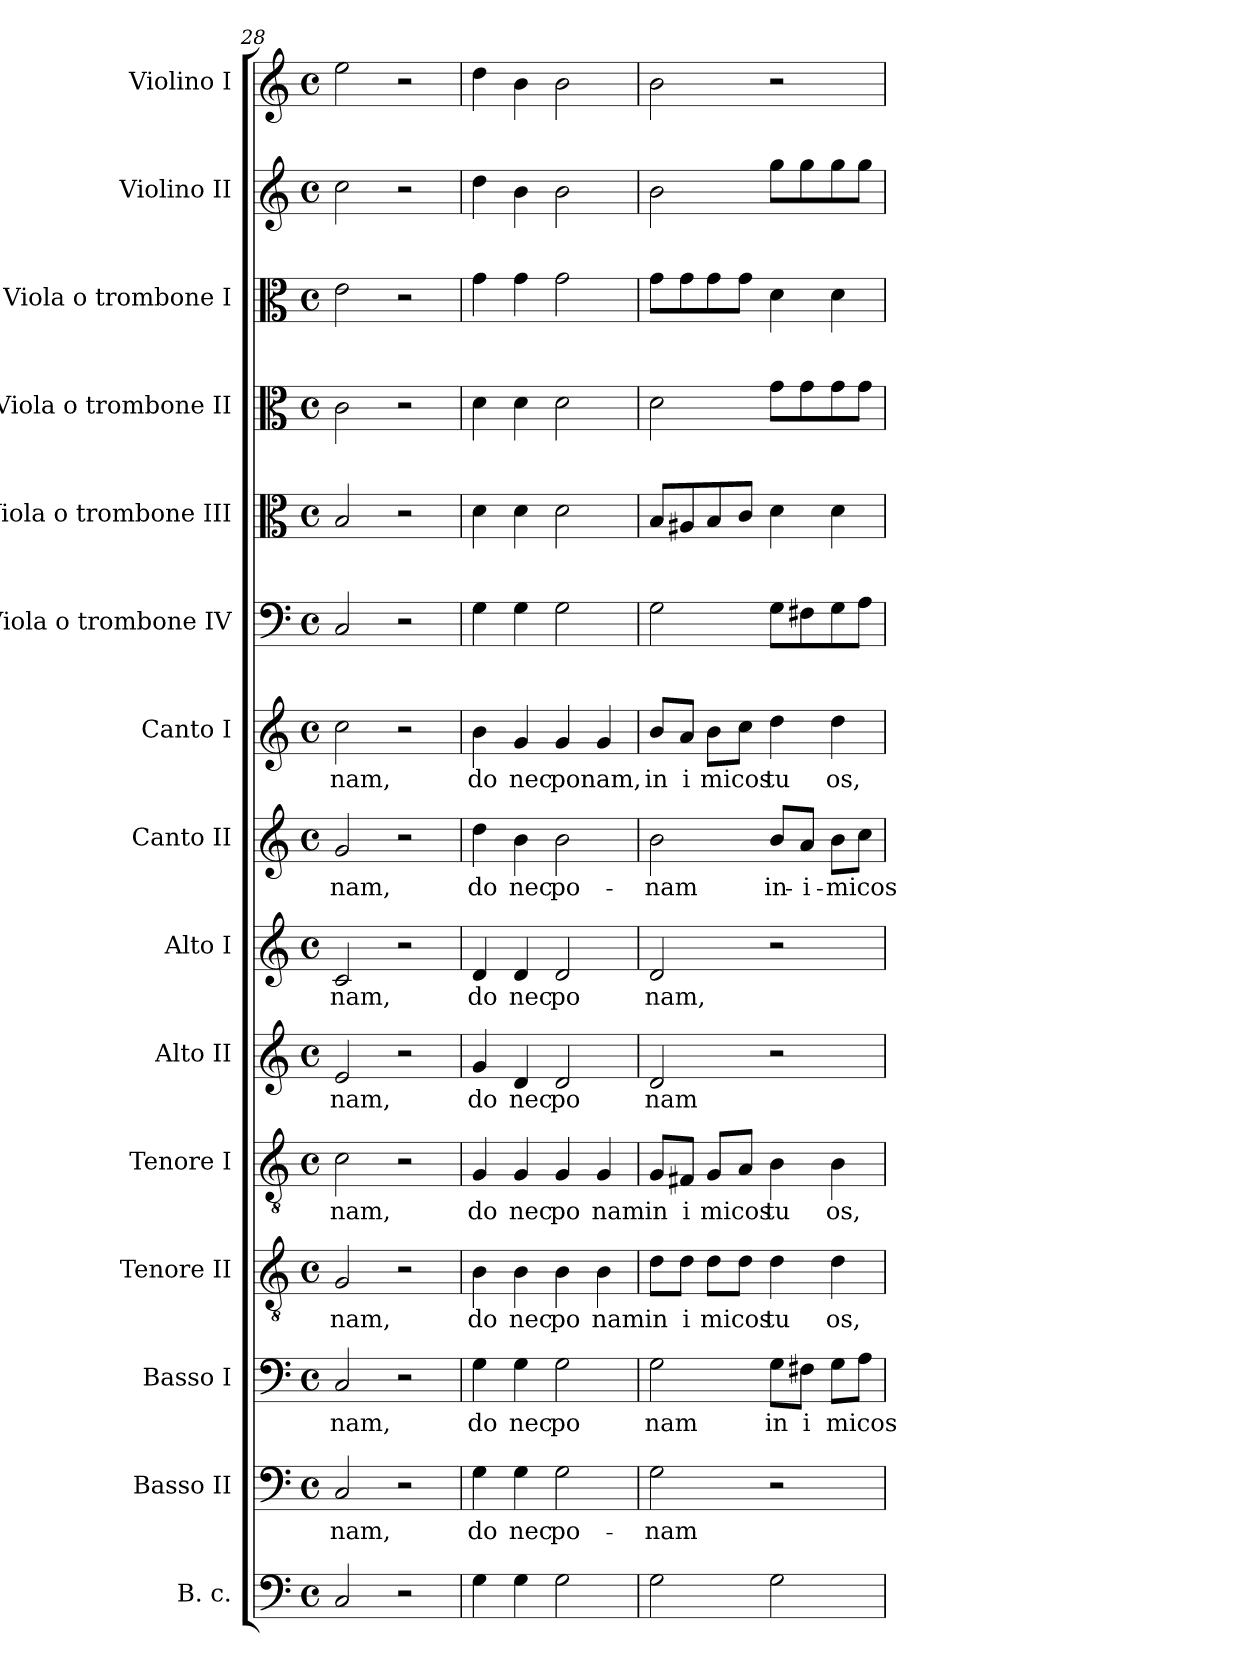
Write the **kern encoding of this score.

**kern	**kern	**text	**kern	**text	**kern	**text	**kern	**text	**kern	**text	**kern	**text	**kern	**text	**kern	**text	**kern	**kern	**kern	**kern	**kern	**kern
*part15	*part14	*part14	*part13	*part13	*part12	*part12	*part11	*part11	*part10	*part10	*part9	*part9	*part8	*part8	*part7	*part7	*part6	*part5	*part4	*part3	*part2	*part1
*staff15	*staff14	*staff14	*staff13	*staff13	*staff12	*staff12	*staff11	*staff11	*staff10	*staff10	*staff9	*staff9	*staff8	*staff8	*staff7	*staff7	*staff6	*staff5	*staff4	*staff3	*staff2	*staff1
*I"B. c.	*I"Basso II	*	*I"Basso I	*	*I"Tenore II	*	*I"Tenore I	*	*I"Alto II	*	*I"Alto I	*	*I"Canto II	*	*I"Canto I	*	*I"Viola o trombone IV	*I"Viola o trombone III	*I"Viola o trombone II	*I"Viola o trombone I	*I"Violino II	*I"Violino I
*	*	*	*	*	*	*	*	*	*	*	*	*	*	*	*	*	*I'Vla	*I'Vla	*I'Vla	*I'Vla	*I'Vln	*I'Vln
!!LO:PB:g=z
*clefF4	*clefF4	*	*clefF4	*	*clefGv2	*	*clefGv2	*	*clefG2	*	*clefG2	*	*clefG2	*	*clefG2	*	*clefF4	*clefC3	*clefC3	*clefC3	*clefG2	*clefG2
*k[]	*k[]	*	*k[]	*	*k[]	*	*k[]	*	*k[]	*	*k[]	*	*k[]	*	*k[]	*	*k[]	*k[]	*k[]	*k[]	*k[]	*k[]
*M4/4	*M4/4	*	*M4/4	*	*M4/4	*	*M4/4	*	*M4/4	*	*M4/4	*	*M4/4	*	*M4/4	*	*M4/4	*M4/4	*M4/4	*M4/4	*M4/4	*M4/4
*met(c)	*met(c)	*	*met(c)	*	*met(c)	*	*met(c)	*	*met(c)	*	*met(c)	*	*met(c)	*	*met(c)	*	*met(c)	*met(c)	*met(c)	*met(c)	*met(c)	*met(c)
=28	=28	=28	=28	=28	=28	=28	=28	=28	=28	=28	=28	=28	=28	=28	=28	=28	=28	=28	=28	=28	=28	=28
!	!	!LO:LY:b	!	!LO:LY:b	!	!LO:LY:b	!	!LO:LY:b	!	!LO:LY:b	!	!LO:LY:b	!	!LO:LY:b	!	!LO:LY:b	!	!	!	!	!	!
2C/	2C/	-nam,	2C/	-nam,	2G/	nam,	2c\	nam,	2e/	nam,	2c/	-nam,	2g/	-nam,	2cc\	nam,	2C/	2B/	2c\	2e\	2cc\	2ee\
2r	2r	.	2r	.	2r	.	2r	.	2r	.	2r	.	2r	.	2r	.	2r	2r	2r	2r	2r	2r
=29	=29	=29	=29	=29	=29	=29	=29	=29	=29	=29	=29	=29	=29	=29	=29	=29	=29	=29	=29	=29	=29	=29
!	!	!LO:LY:b	!	!LO:LY:b	!	!LO:LY:b	!	!LO:LY:b	!	!LO:LY:b	!	!LO:LY:b	!	!LO:LY:b	!	!LO:LY:b	!	!	!	!	!	!
4G\	4G\	do	4G\	do	4B\	do	4G/	do	4g/	do	4d/	do	4dd\	do	4b\	do	4G\	4d\	4d\	4g\	4dd\	4dd\
!	!	!LO:LY:b	!	!LO:LY:b	!	!LO:LY:b	!	!LO:LY:b	!	!LO:LY:b	!	!LO:LY:b	!	!LO:LY:b	!	!LO:LY:b	!	!	!	!	!	!
4G\	4G\	nec	4G\	nec	4B\	nec	4G/	nec	4d/	nec	4d/	nec	4b\	nec	4g/	nec	4G\	4d\	4d\	4g\	4b\	4b\
!	!	!LO:LY:b	!	!LO:LY:b	!	!LO:LY:b	!	!LO:LY:b	!	!LO:LY:b	!	!LO:LY:b	!	!LO:LY:b	!	!LO:LY:b	!	!	!	!	!	!
2G\	2G\	po-	2G\	po	4B\	po	4G/	po	2d/	po	2d/	po	2b\	po-	4g/	ponam,	2G\	2d\	2d\	2g\	2b\	2b\
!	!	!	!	!	!	!LO:LY:b	!	!LO:LY:b	!	!	!	!	!	!	!	!	!	!	!	!	!	!
.	.	.	.	.	4B\	nam	4G/	nam	.	.	.	.	.	.	4g/	.	.	.	.	.	.	.
=30	=30	=30	=30	=30	=30	=30	=30	=30	=30	=30	=30	=30	=30	=30	=30	=30	=30	=30	=30	=30	=30	=30
!	!	!LO:LY:b	!	!LO:LY:b	!	!LO:LY:b	!	!LO:LY:b	!	!LO:LY:b	!	!LO:LY:b	!	!LO:LY:b	!	!LO:LY:b	!	!	!	!	!	!
2G\	2G\	-nam	2G\	nam	8d\L	in	8G/L	in	2d/	nam	2d/	nam,	2b\	-nam	8b/L	in	2G\	8B/L	2d\	8g\L	2b\	2b\
!	!	!	!	!	!	!LO:LY:b	!	!LO:LY:b	!	!	!	!	!	!	!	!LO:LY:b	!	!	!	!	!	!
.	.	.	.	.	8d\J	i	8F#X/J	i	.	.	.	.	.	.	8a/J	i	.	8A#X/	.	8g\	.	.
!	!	!	!	!	!	!LO:LY:b	!	!LO:LY:b	!	!	!	!	!	!	!	!LO:LY:b	!	!	!	!	!	!
.	.	.	.	.	8d\L	micos	8G/L	micos	.	.	.	.	.	.	8b\L	micos	.	8B/	.	8g\	.	.
.	.	.	.	.	8d\J	.	8A/J	.	.	.	.	.	.	.	8cc\J	.	.	8c/J	.	8g\J	.	.
!	!	!	!	!LO:LY:b	!	!LO:LY:b	!	!LO:LY:b	!	!	!	!	!	!LO:LY:b	!	!LO:LY:b	!	!	!	!	!	!
2G\	2r	.	8G\L	in	4d\	tu	4B\	tu	2r	.	2r	.	8b/L	in-	4dd\	tu	8G\L	4d\	8g\L	4d\	8gg\L	2r
!	!	!	!	!LO:LY:b	!	!	!	!	!	!	!	!	!	!LO:LY:b	!	!	!	!	!	!	!	!
.	.	.	8F#X\J	i	.	.	.	.	.	.	.	.	8a/J	-i-	.	.	8F#X\	.	8g\	.	8gg\	.
!	!	!	!	!LO:LY:b	!	!LO:LY:b	!	!LO:LY:b	!	!	!	!	!	!LO:LY:b	!	!LO:LY:b	!	!	!	!	!	!
.	.	.	8G\L	micos	4d\	os,	4B\	os,	.	.	.	.	8b\L	-micos	4dd\	os,	8G\	4d\	8g\	4d\	8gg\	.
.	.	.	8A\J	.	.	.	.	.	.	.	.	.	8cc\J	.	.	.	8A\J	.	8g\J	.	8gg\J	.
=	=	=	=	=	=	=	=	=	=	=	=	=	=	=	=	=	=	=	=	=	=	=
*-	*-	*-	*-	*-	*-	*-	*-	*-	*-	*-	*-	*-	*-	*-	*-	*-	*-	*-	*-	*-	*-	*-
